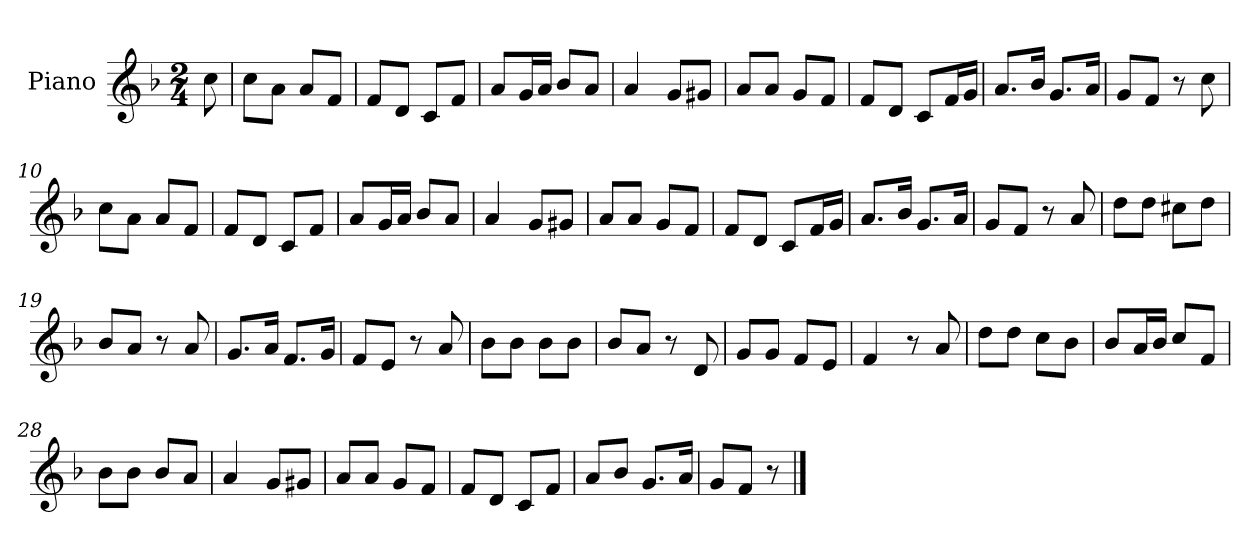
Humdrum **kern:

**kern
*part1
*staff1
*I"Piano
*I'Pno.
*clefG2
*k[b-]
*M2/4
=1
8cc\
=2
8cc\L
8a\J
8a/L
8f/J
=3
8f/L
8d/J
8c/L
8f/J
=4
8a/L
16g/L
16a/JJ
8b-/L
8a/J
=5
4a/
8g/L
8g#X/J
=6
8a/L
8a/J
8g/L
8f/J
=7
8f/L
8d/J
8c/L
16f/L
16g/JJ
=8
8.a/L
16b-/Jk
8.g/L
16a/Jk
=9
8g/L
8f/J
8r
8cc\
=10
8cc\L
8a\J
8a/L
8f/J
=11
8f/L
8d/J
8c/L
8f/J
=12
8a/L
16g/L
16a/JJ
8b-/L
8a/J
=13
4a/
8g/L
8g#X/J
=14
8a/L
8a/J
8g/L
8f/J
=15
8f/L
8d/J
8c/L
16f/L
16g/JJ
=16
8.a/L
16b-/Jk
8.g/L
16a/Jk
=17
8g/L
8f/J
8r
8a/
=18
8dd\L
8dd\J
8cc#X\L
8dd\J
=19
8b-/L
8a/J
8r
8a/
=20
8.g/L
16a/Jk
8.f/L
16g/Jk
=21
8f/L
8e/J
8r
8a/
=22
8b-\L
8b-\J
8b-\L
8b-\J
=23
8b-/L
8a/J
8r
8d/
=24
8g/L
8g/J
8f/L
8e/J
=25
4f/
8r
8a/
=26
8dd\L
8dd\J
8cc\L
8b-\J
=27
8b-/L
16a/L
16b-/JJ
8cc/L
8f/J
=28
8b-\L
8b-\J
8b-/L
8a/J
=29
4a/
8g/L
8g#X/J
=30
8a/L
8a/J
8g/L
8f/J
=31
8f/L
8d/J
8c/L
8f/J
=32
8a/L
8b-/J
8.g/L
16a/Jk
=33
8g/L
8f/J
8r
==
*-
